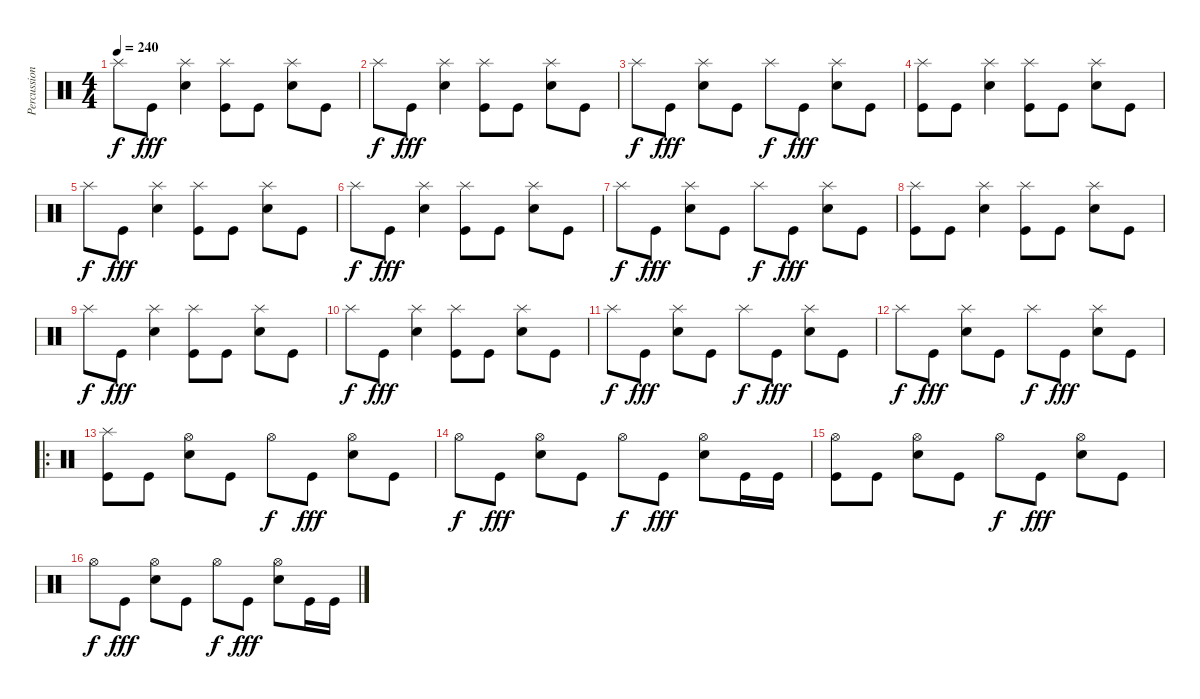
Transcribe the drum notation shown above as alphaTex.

\track ("Percussions" "Percussion") {instrument percussion}
\staff {score}
\articulation defaults
\ts (4 4)
\tempo 240
\clef neutral
\ks c "Splash (hit)".8{dy f} "Kick (hit)".8{dy fff}
("Electric Snare (hit)" "Splash (hit)").4 ("Kick (hit)" "Splash (hit)").8 "Kick (hit)".8 ("Electric Snare (hit)" "Splash (hit)").8 "Kick (hit)".8 |
"Splash (hit)".8{dy f} "Kick (hit)".8{dy fff} ("Electric Snare (hit)" "Splash (hit)").4 ("Kick (hit)" "Splash (hit)").8 "Kick (hit)".8 ("Electric Snare (hit)" "Splash (hit)").8 "Kick (hit)".8 |
"Splash (hit)".8{dy f} "Kick (hit)".8{dy fff} ("Electric Snare (hit)" "Splash (hit)").8 "Kick (hit)".8 "Splash (hit)".8{dy f} "Kick (hit)".8{dy fff} ("Electric Snare (hit)" "Splash (hit)").8 "Kick (hit)".8 |
("Kick (hit)" "Splash (hit)").8 "Kick (hit)".8 ("Electric Snare (hit)" "Splash (hit)").4 ("Kick (hit)" "Splash (hit)").8 "Kick (hit)".8 ("Electric Snare (hit)" "Splash (hit)").8 "Kick (hit)".8 |
"Splash (hit)".8{dy f} "Kick (hit)".8{dy fff} ("Electric Snare (hit)" "Splash (hit)").4 ("Kick (hit)" "Splash (hit)").8 "Kick (hit)".8 ("Electric Snare (hit)" "Splash (hit)").8 "Kick (hit)".8 |
"Splash (hit)".8{dy f} "Kick (hit)".8{dy fff} ("Electric Snare (hit)" "Splash (hit)").4 ("Kick (hit)" "Splash (hit)").8 "Kick (hit)".8 ("Electric Snare (hit)" "Splash (hit)").8 "Kick (hit)".8 |
"Splash (hit)".8{dy f} "Kick (hit)".8{dy fff} ("Electric Snare (hit)" "Splash (hit)").8 "Kick (hit)".8 "Splash (hit)".8{dy f} "Kick (hit)".8{dy fff} ("Electric Snare (hit)" "Splash (hit)").8 "Kick (hit)".8 |
("Kick (hit)" "Splash (hit)").8 "Kick (hit)".8 ("Electric Snare (hit)" "Splash (hit)").4 ("Kick (hit)" "Splash (hit)").8 "Kick (hit)".8 ("Electric Snare (hit)" "Splash (hit)").8 "Kick (hit)".8 |
"Splash (hit)".8{dy f} "Kick (hit)".8{dy fff} ("Electric Snare (hit)" "Splash (hit)").4 ("Kick (hit)" "Splash (hit)").8 "Kick (hit)".8 ("Electric Snare (hit)" "Splash (hit)").8 "Kick (hit)".8 |
"Splash (hit)".8{dy f} "Kick (hit)".8{dy fff} ("Electric Snare (hit)" "Splash (hit)").4 ("Kick (hit)" "Splash (hit)").8 "Kick (hit)".8 ("Electric Snare (hit)" "Splash (hit)").8 "Kick (hit)".8 |
"Splash (hit)".8{dy f} "Kick (hit)".8{dy fff} ("Electric Snare (hit)" "Splash (hit)").8 "Kick (hit)".8 "Splash (hit)".8{dy f} "Kick (hit)".8{dy fff} ("Electric Snare (hit)" "Splash (hit)").8 "Kick (hit)".8 |
"Splash (hit)".8{dy f} "Kick (hit)".8{dy fff} ("Electric Snare (hit)" "Splash (hit)").8 "Kick (hit)".8 "Splash (hit)".8{dy f} "Kick (hit)".8{dy fff} ("Electric Snare (hit)" "Splash (hit)").8 "Kick (hit)".8 |
\ro
("Kick (hit)" "Splash (hit)").8 "Kick (hit)".8 ("Electric Snare (hit)" "Hi-Hat (open)").8 "Kick (hit)".8 "Hi-Hat (open)".8{dy f} "Kick (hit)".8{dy fff} ("Electric Snare (hit)" "Hi-Hat (open)").8 "Kick (hit)".8 |
"Hi-Hat (open)".8{dy f} "Kick (hit)".8{dy fff} ("Electric Snare (hit)" "Hi-Hat (open)").8 "Kick (hit)".8 "Hi-Hat (open)".8{dy f} "Kick (hit)".8{dy fff} ("Electric Snare (hit)" "Hi-Hat (open)").8 "Kick (hit)".16 "Kick (hit)".16 |
("Kick (hit)" "Hi-Hat (open)").8 "Kick (hit)".8 ("Electric Snare (hit)" "Hi-Hat (open)").8 "Kick (hit)".8 "Hi-Hat (open)".8{dy f} "Kick (hit)".8{dy fff} ("Electric Snare (hit)" "Hi-Hat (open)").8 "Kick (hit)".8 |
"Hi-Hat (open)".8{dy f} "Kick (hit)".8{dy fff} ("Electric Snare (hit)" "Hi-Hat (open)").8 "Kick (hit)".8 "Hi-Hat (open)".8{dy f} "Kick (hit)".8{dy fff} ("Electric Snare (hit)" "Hi-Hat (open)").8 "Kick (hit)".16 "Kick (hit)".16
